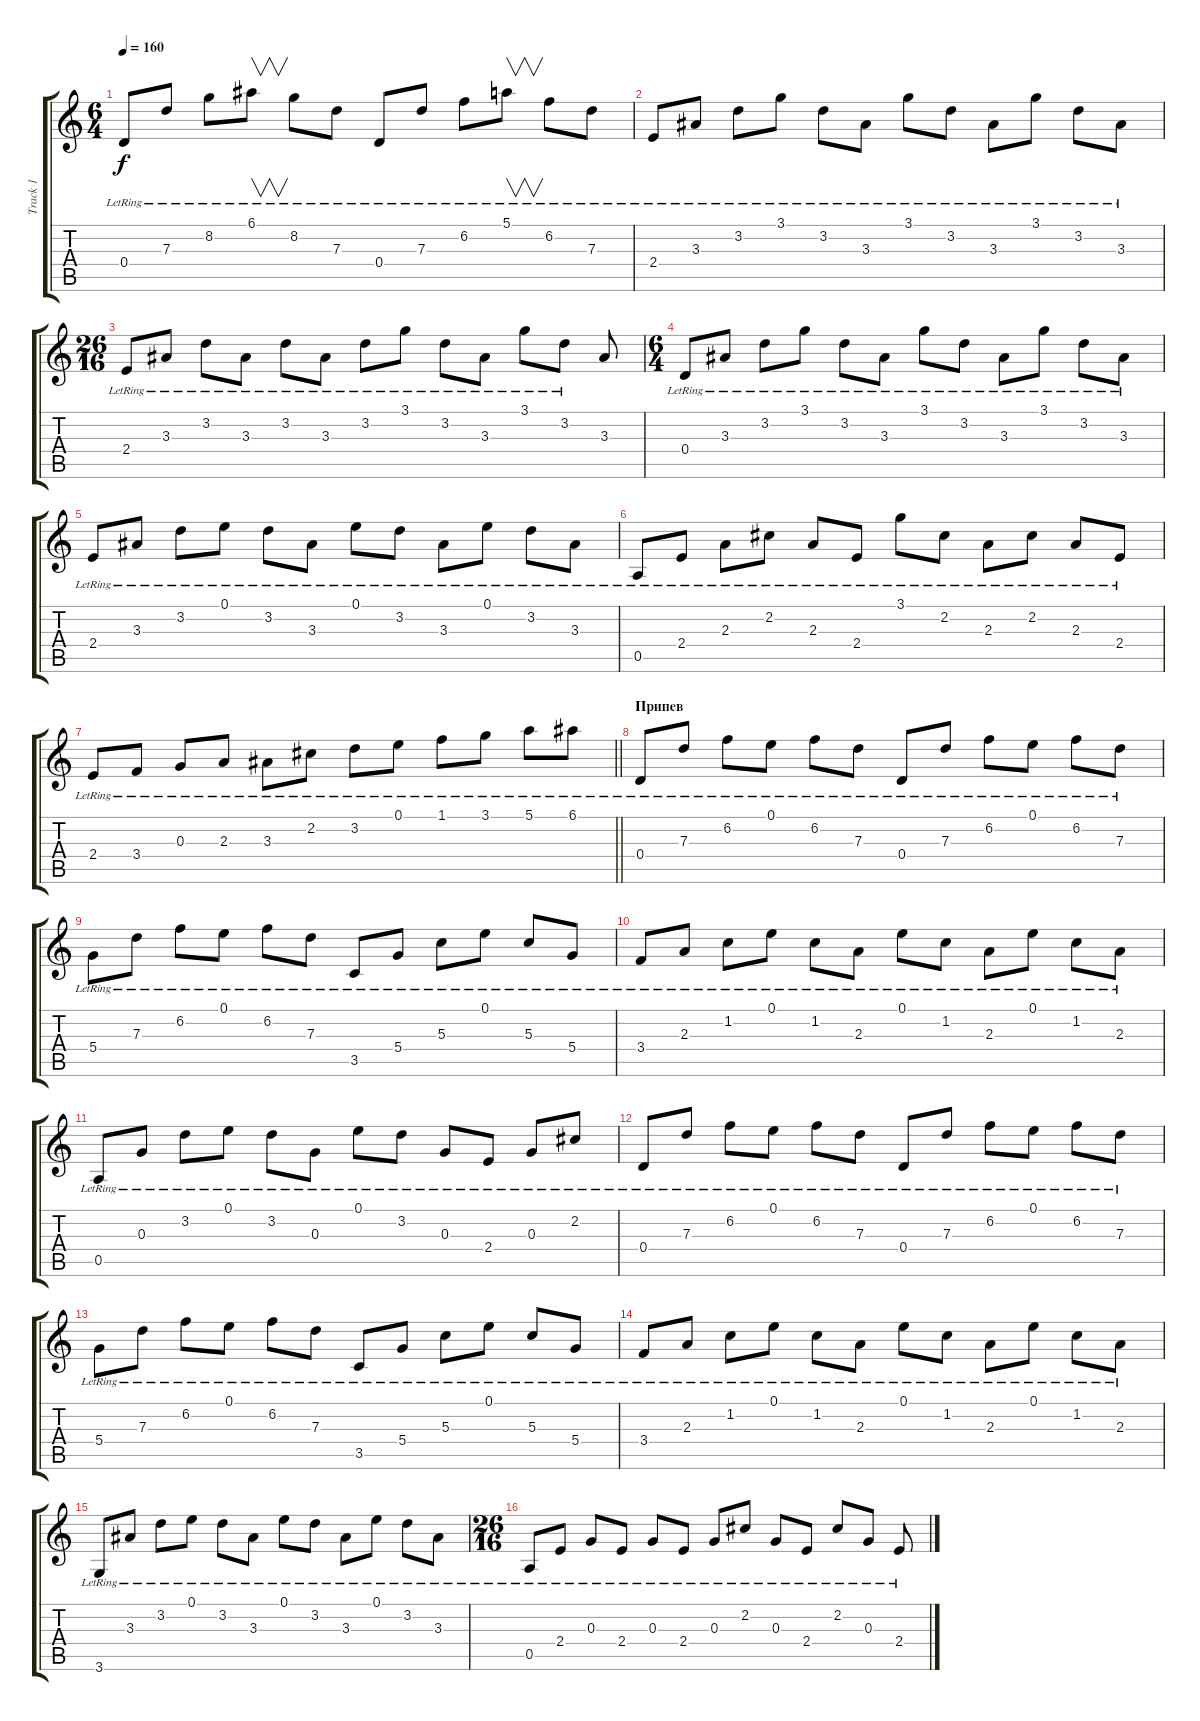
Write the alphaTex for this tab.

\track ("Track 1" "Track 1") {instrument acousticguitarsteel}
\staff {score tabs}
\tuning (E4 B3 G3 D3 A2 E2) {hide}
\ts (6 4)
\tempo 160
\clef g2
\ks c
0.4{lr}.8{dy f} 7.3{lr}.8 8.2{lr}.8 6.1{lr}.8{v} 8.2{lr}.8 7.3{lr}.8 0.4{lr}.8 7.3{lr}.8 6.2{lr}.8 5.1{lr}.8{v} 6.2{lr}.8 7.3{lr}.8 |
2.4{lr}.8 3.3{lr}.8 3.2{lr}.8 3.1{lr}.8 3.2{lr}.8 3.3{lr}.8 3.1{lr}.8 3.2{lr}.8 3.3{lr}.8 3.1{lr}.8 3.2{lr}.8 3.3{lr}.8 |
\ts (26 16)
2.4{lr}.8 3.3{lr}.8 3.2{lr}.8 3.3{lr}.8 3.2{lr}.8 3.3{lr}.8 3.2{lr}.8 3.1{lr}.8 3.2{lr}.8 3.3{lr}.8 3.1{lr}.8 3.2{lr}.8 3.3.8 |
\ts (6 4)
0.4{lr}.8 3.3{lr}.8 3.2{lr}.8 3.1{lr}.8 3.2{lr}.8 3.3{lr}.8 3.1{lr}.8 3.2{lr}.8 3.3{lr}.8 3.1{lr}.8 3.2{lr}.8 3.3{lr}.8 |
2.4{lr}.8 3.3{lr}.8 3.2{lr}.8 0.1{lr}.8 3.2{lr}.8 3.3{lr}.8 0.1{lr}.8 3.2{lr}.8 3.3{lr}.8 0.1{lr}.8 3.2{lr}.8 3.3{lr}.8 |
0.5{lr}.8 2.4{lr}.8 2.3{lr}.8 2.2{lr}.8 2.3{lr}.8 2.4{lr}.8 3.1{lr}.8 2.2{lr}.8 2.3{lr}.8 2.2{lr}.8 2.3{lr}.8 2.4{lr}.8 |
\barLineRight lightlight
2.4{lr}.8 3.4{lr}.8 0.3{lr}.8 2.3{lr}.8 3.3{lr}.8 2.2{lr}.8 3.2{lr}.8 0.1{lr}.8 1.1{lr}.8 3.1{lr}.8 5.1{lr}.8 6.1{lr}.8 |
\section ("" "Припев")
0.4{lr}.8 7.3{lr}.8 6.2{lr}.8 0.1{lr}.8 6.2{lr}.8 7.3{lr}.8 0.4{lr}.8 7.3{lr}.8 6.2{lr}.8 0.1{lr}.8 6.2{lr}.8 7.3{lr}.8 |
5.4{lr}.8 7.3{lr}.8 6.2{lr}.8 0.1{lr}.8 6.2{lr}.8 7.3{lr}.8 3.5{lr}.8 5.4{lr}.8 5.3{lr}.8 0.1{lr}.8 5.3{lr}.8 5.4{lr}.8 |
3.4{lr}.8 2.3{lr}.8 1.2{lr}.8 0.1{lr}.8 1.2{lr}.8 2.3{lr}.8 0.1{lr}.8 1.2{lr}.8 2.3{lr}.8 0.1{lr}.8 1.2{lr}.8 2.3{lr}.8 |
0.5{lr}.8 0.3{lr}.8 3.2{lr}.8 0.1{lr}.8 3.2{lr}.8 0.3{lr}.8 0.1{lr}.8 3.2{lr}.8 0.3{lr}.8 2.4{lr}.8 0.3{lr}.8 2.2{lr}.8 |
0.4{lr}.8 7.3{lr}.8 6.2{lr}.8 0.1{lr}.8 6.2{lr}.8 7.3{lr}.8 0.4{lr}.8 7.3{lr}.8 6.2{lr}.8 0.1{lr}.8 6.2{lr}.8 7.3{lr}.8 |
5.4{lr}.8 7.3{lr}.8 6.2{lr}.8 0.1{lr}.8 6.2{lr}.8 7.3{lr}.8 3.5{lr}.8 5.4{lr}.8 5.3{lr}.8 0.1{lr}.8 5.3{lr}.8 5.4{lr}.8 |
3.4{lr}.8 2.3{lr}.8 1.2{lr}.8 0.1{lr}.8 1.2{lr}.8 2.3{lr}.8 0.1{lr}.8 1.2{lr}.8 2.3{lr}.8 0.1{lr}.8 1.2{lr}.8 2.3{lr}.8 |
3.6{lr}.8 3.3{lr}.8 3.2{lr}.8 0.1{lr}.8 3.2{lr}.8 3.3{lr}.8 0.1{lr}.8 3.2{lr}.8 3.3{lr}.8 0.1{lr}.8 3.2{lr}.8 3.3{lr}.8 |
\ts (26 16)
0.5{lr}.8 2.4{lr}.8 0.3{lr}.8 2.4{lr}.8 0.3{lr}.8 2.4{lr}.8 0.3{lr}.8 2.2{lr}.8 0.3{lr}.8 2.4{lr}.8 2.2{lr}.8 0.3{lr}.8 2.4{lr}.8
